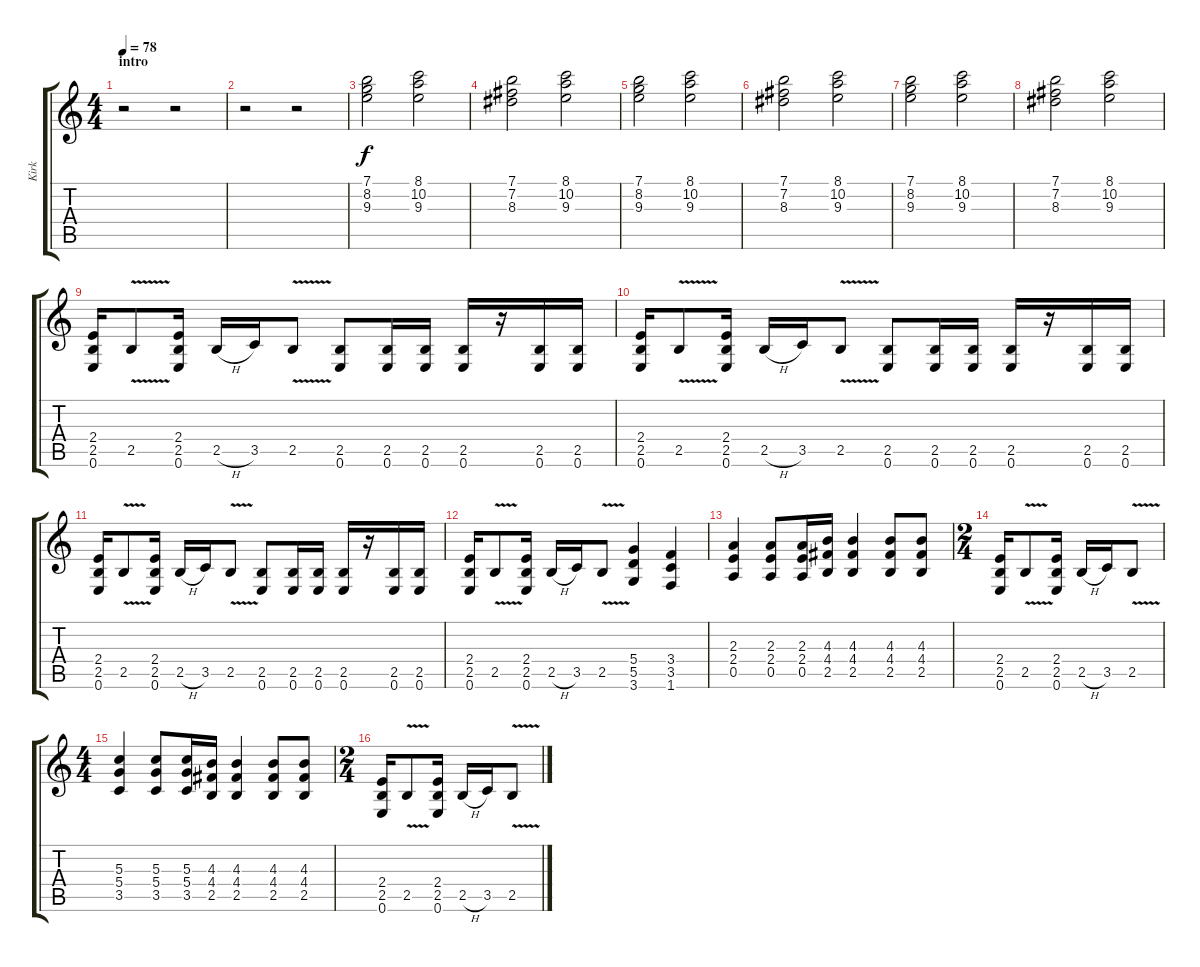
\track ("Kirk" "Kirk") {instrument electricguitarclean}
\staff {score tabs}
\tuning (E4 B3 G3 D3 A2 E2) {hide}
\ts (4 4)
\section ("" "intro")
\tempo 78
\clef g2
\ks c
r.2{dy f instrument electricguitarclean} r.2 |
r.2 r.2 |
(7.1 8.2 9.3).2 (8.1 10.2 9.3).2 |
(7.1 7.2 8.3).2 (8.1 10.2 9.3).2 |
(7.1 8.2 9.3).2 (8.1 10.2 9.3).2 |
(7.1 7.2 8.3).2 (8.1 10.2 9.3).2 |
(7.1 8.2 9.3).2 (8.1 10.2 9.3).2 |
(7.1 7.2 8.3).2 (8.1 10.2 9.3).2 |
(2.4 2.5 0.6).16{volume 16 balance 16 instrument distortionguitar} 2.5{v}.8 (2.4 2.5 0.6).16 2.5{h}.16 3.5.16 2.5{v}.8 (2.5 0.6).8 (2.5 0.6).16 (2.5 0.6).16 (2.5 0.6).16 r.16 (2.5 0.6).16 (2.5 0.6).16 |
(2.4 2.5 0.6).16 2.5{v}.8 (2.4 2.5 0.6).16 2.5{h}.16 3.5.16 2.5{v}.8 (2.5 0.6).8 (2.5 0.6).16 (2.5 0.6).16 (2.5 0.6).16 r.16 (2.5 0.6).16 (2.5 0.6).16 |
(2.4 2.5 0.6).16 2.5{v}.8 (2.4 2.5 0.6).16 2.5{h}.16 3.5.16 2.5{v}.8 (2.5 0.6).8 (2.5 0.6).16 (2.5 0.6).16 (2.5 0.6).16 r.16 (2.5 0.6).16 (2.5 0.6).16 |
(2.4 2.5 0.6).16 2.5{v}.8 (2.4 2.5 0.6).16 2.5{h}.16 3.5.16 2.5{v}.8 (5.4 5.5 3.6).4 (3.4 3.5 1.6).4 |
(2.3 2.4 0.5).4 (2.3 2.4 0.5).8 (2.3 2.4 0.5).16 (4.3 4.4 2.5).16 (4.3 4.4 2.5).4 (4.3 4.4 2.5).8 (4.3 4.4 2.5).8 |
\ts (2 4)
(2.4 2.5 0.6).16 2.5{v}.8 (2.4 2.5 0.6).16 2.5{h}.16 3.5.16 2.5{v}.8 |
\ts (4 4)
(5.3 5.4 3.5).4 (5.3 5.4 3.5).8 (5.3 5.4 3.5).16 (4.3 4.4 2.5).16 (4.3 4.4 2.5).4 (4.3 4.4 2.5).8 (4.3 4.4 2.5).8 |
\ts (2 4)
(2.4 2.5 0.6).16 2.5{v}.8 (2.4 2.5 0.6).16 2.5{h}.16 3.5.16 2.5{v}.8
